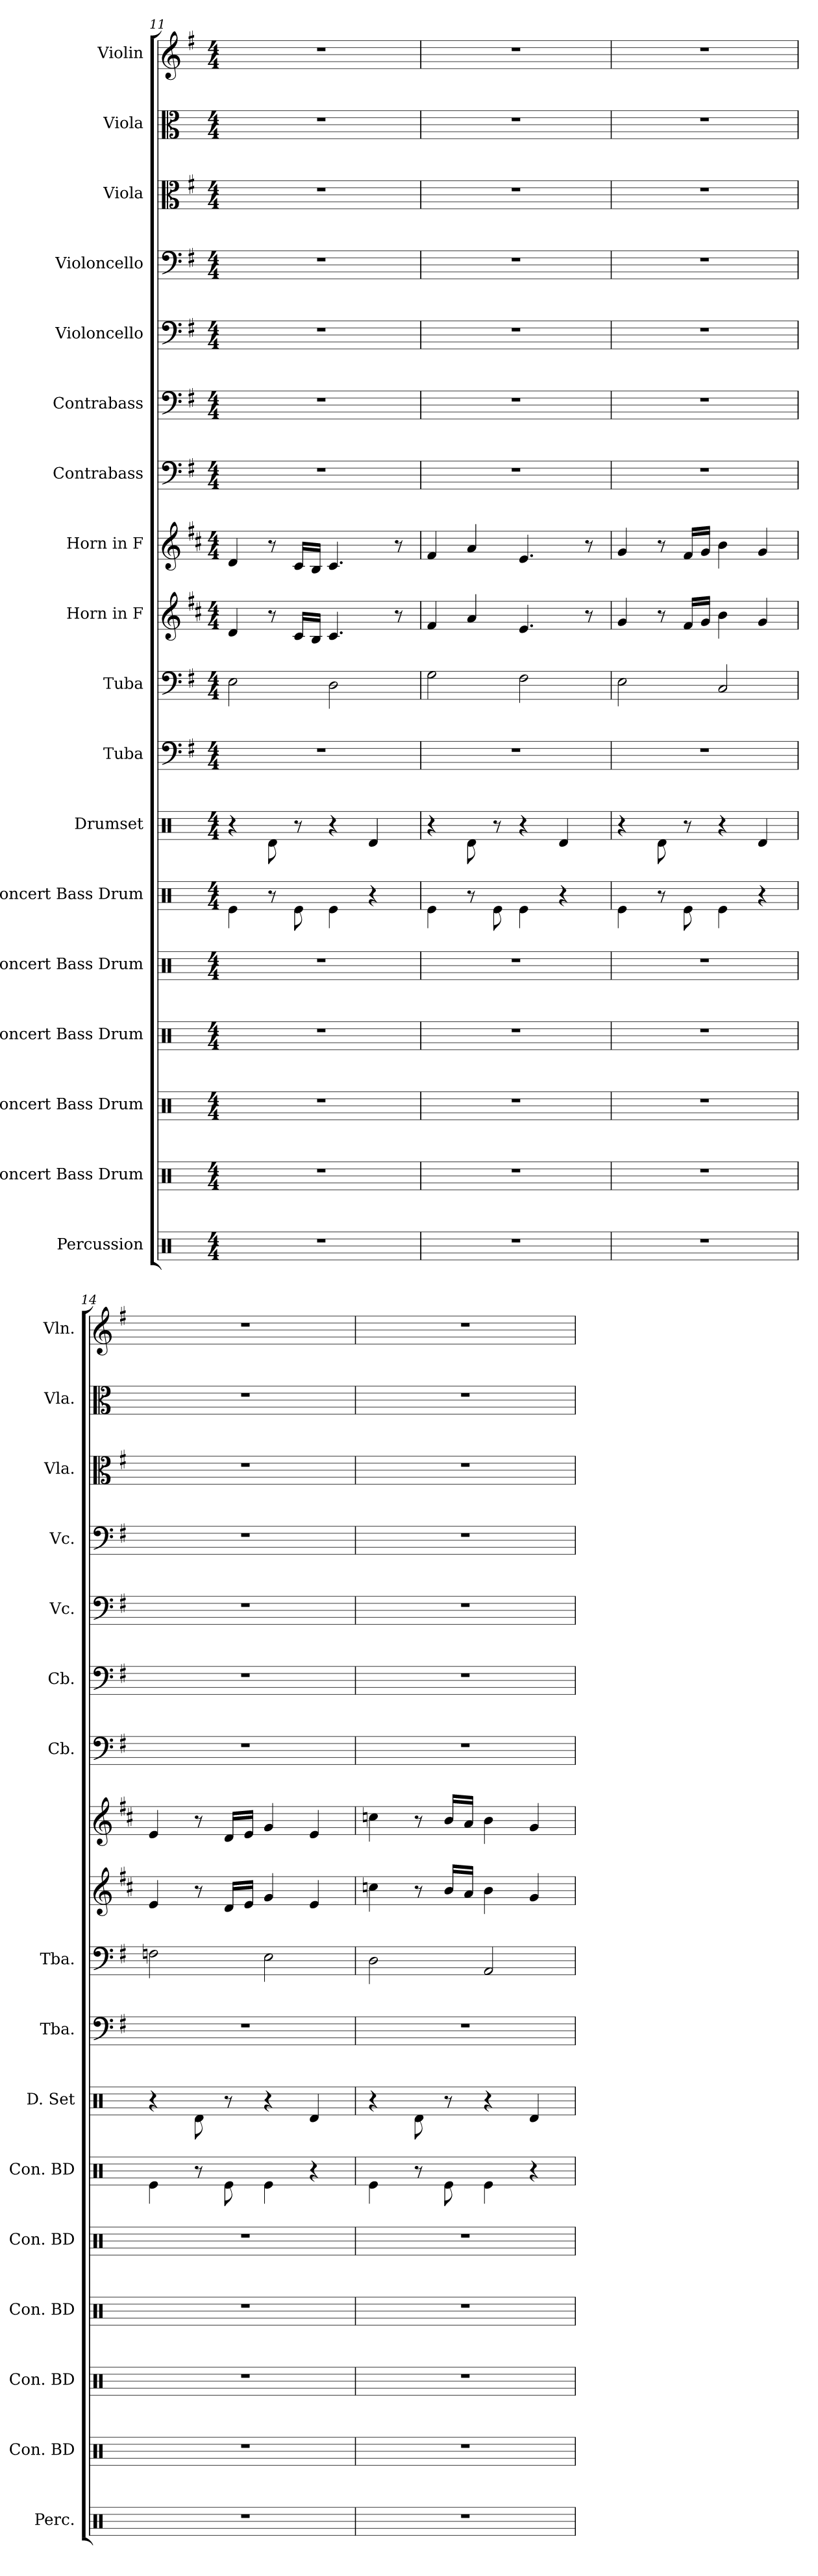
**kern	**kern	**kern	**kern	**kern	**kern	**kern	**kern	**kern	**kern	**kern	**kern	**kern	**kern	**kern	**kern	**kern	**kern
*part18	*part17	*part16	*part15	*part14	*part13	*part12	*part11	*part10	*part9	*part8	*part7	*part6	*part5	*part4	*part3	*part2	*part1
*staff18	*staff17	*staff16	*staff15	*staff14	*staff13	*staff12	*staff11	*staff10	*staff9	*staff8	*staff7	*staff6	*staff5	*staff4	*staff3	*staff2	*staff1
*I"Percussion	*I"Concert Bass Drum	*I"Concert Bass Drum	*I"Concert Bass Drum	*I"Concert Bass Drum	*I"Concert Bass Drum	*I"Drumset	*I"Tuba	*I"Tuba	*I"Horn in F	*I"Horn in F	*I"Contrabass	*I"Contrabass	*I"Violoncello	*I"Violoncello	*I"Viola	*I"Viola	*I"Violin
*I'Perc.	*I'Con. BD	*I'Con. BD	*I'Con. BD	*I'Con. BD	*I'Con. BD	*I'D. Set	*I'Tba.	*I'Tba.	*	*	*I'Cb.	*I'Cb.	*I'Vc.	*I'Vc.	*I'Vla.	*I'Vla.	*I'Vln.
*clefX	*clefX	*clefX	*clefX	*clefX	*clefX	*clefX	*clefF4	*clefF4	*clefG2	*clefG2	*clefF4	*clefF4	*clefF4	*clefF4	*clefC3	*clefC3	*clefG2
*	*	*	*	*	*	*	*	*	*ITrd4c7	*ITrd4c7	*ITrd7c12	*ITrd7c12	*	*	*	*	*
*k[]	*k[]	*k[]	*k[]	*k[]	*k[]	*k[]	*k[f#]	*k[f#]	*k[f#]	*k[f#]	*k[f#]	*k[f#]	*k[f#]	*k[f#]	*k[f#]	*k[]	*k[f#]
*M4/4	*M4/4	*M4/4	*M4/4	*M4/4	*M4/4	*M4/4	*M4/4	*M4/4	*M4/4	*M4/4	*M4/4	*M4/4	*M4/4	*M4/4	*M4/4	*M4/4	*M4/4
=11	=11	=11	=11	=11	=11	=11	=11	=11	=11	=11	=11	=11	=11	=11	=11	=11	=11
1r	1r	1r	1r	1r	4Re\	4r	1r	2E\	4G/	4G/	1r	1r	1r	1r	1r	1r	1r
.	.	.	.	.	8r	8Rd\	.	.	8r	8r	.	.	.	.	.	.	.
.	.	.	.	.	8Re\	8r	.	.	16F#/LL	16F#/LL	.	.	.	.	.	.	.
.	.	.	.	.	.	.	.	.	16E/JJ	16E/JJ	.	.	.	.	.	.	.
.	.	.	.	.	4Re\	4r	.	2D\	4.F#/	4.F#/	.	.	.	.	.	.	.
.	.	.	.	.	4r	4Rd/	.	.	.	.	.	.	.	.	.	.	.
.	.	.	.	.	.	.	.	.	8r	8r	.	.	.	.	.	.	.
=12	=12	=12	=12	=12	=12	=12	=12	=12	=12	=12	=12	=12	=12	=12	=12	=12	=12
1r	1r	1r	1r	1r	4Re\	4r	1r	2G\	4B/	4B/	1r	1r	1r	1r	1r	1r	1r
.	.	.	.	.	8r	8Rd\	.	.	4d/	4d/	.	.	.	.	.	.	.
.	.	.	.	.	8Re\	8r	.	.	.	.	.	.	.	.	.	.	.
.	.	.	.	.	4Re\	4r	.	2F#\	4.A/	4.A/	.	.	.	.	.	.	.
.	.	.	.	.	4r	4Rd/	.	.	.	.	.	.	.	.	.	.	.
.	.	.	.	.	.	.	.	.	8r	8r	.	.	.	.	.	.	.
=13	=13	=13	=13	=13	=13	=13	=13	=13	=13	=13	=13	=13	=13	=13	=13	=13	=13
1r	1r	1r	1r	1r	4Re\	4r	1r	2E\	4c/	4c/	1r	1r	1r	1r	1r	1r	1r
.	.	.	.	.	8r	8Rd\	.	.	8r	8r	.	.	.	.	.	.	.
.	.	.	.	.	8Re\	8r	.	.	16B/LL	16B/LL	.	.	.	.	.	.	.
.	.	.	.	.	.	.	.	.	16c/JJ	16c/JJ	.	.	.	.	.	.	.
.	.	.	.	.	4Re\	4r	.	2C/	4e\	4e\	.	.	.	.	.	.	.
.	.	.	.	.	4r	4Rd/	.	.	4c/	4c/	.	.	.	.	.	.	.
=14	=14	=14	=14	=14	=14	=14	=14	=14	=14	=14	=14	=14	=14	=14	=14	=14	=14
1r	1r	1r	1r	1r	4Re\	4r	1r	2Fn\	4A/	4A/	1r	1r	1r	1r	1r	1r	1r
.	.	.	.	.	8r	8Rd\	.	.	8r	8r	.	.	.	.	.	.	.
.	.	.	.	.	8Re\	8r	.	.	16G/LL	16G/LL	.	.	.	.	.	.	.
.	.	.	.	.	.	.	.	.	16A/JJ	16A/JJ	.	.	.	.	.	.	.
.	.	.	.	.	4Re\	4r	.	2E\	4c/	4c/	.	.	.	.	.	.	.
.	.	.	.	.	4r	4Rd/	.	.	4A/	4A/	.	.	.	.	.	.	.
=15	=15	=15	=15	=15	=15	=15	=15	=15	=15	=15	=15	=15	=15	=15	=15	=15	=15
1r	1r	1r	1r	1r	4Re\	4r	1r	2D\	4fn\	4fn\	1r	1r	1r	1r	1r	1r	1r
.	.	.	.	.	8r	8Rd\	.	.	8r	8r	.	.	.	.	.	.	.
.	.	.	.	.	8Re\	8r	.	.	16e/LL	16e/LL	.	.	.	.	.	.	.
.	.	.	.	.	.	.	.	.	16d/JJ	16d/JJ	.	.	.	.	.	.	.
.	.	.	.	.	4Re\	4r	.	2AA/	4e\	4e\	.	.	.	.	.	.	.
.	.	.	.	.	4r	4Rd/	.	.	4c/	4c/	.	.	.	.	.	.	.
=	=	=	=	=	=	=	=	=	=	=	=	=	=	=	=	=	=
*-	*-	*-	*-	*-	*-	*-	*-	*-	*-	*-	*-	*-	*-	*-	*-	*-	*-
